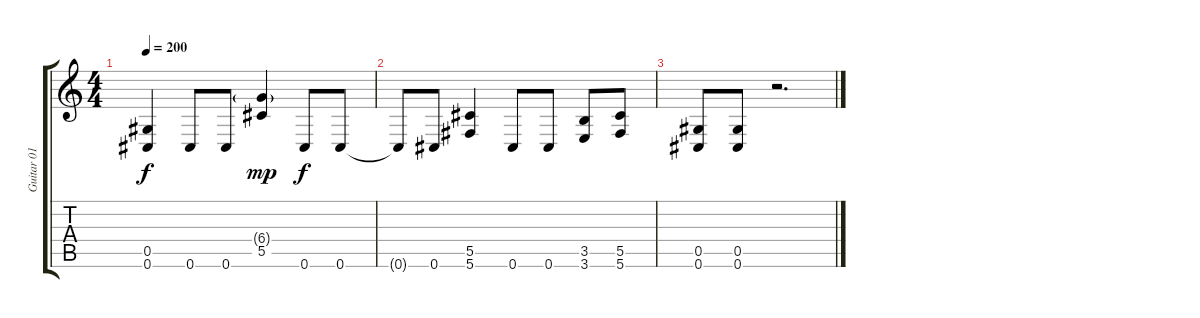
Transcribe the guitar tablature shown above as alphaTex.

\track ("Guitar 01" "Guitar 01") {instrument distortionguitar}
\staff {score tabs}
\tuning (Eb4 Bb3 Gb3 Db3 Ab2 Db2) {hide}
\ts (4 4)
\tempo 200
\clef g2
\ks c
(0.5 0.6).4{dy f} 0.6.8 0.6.8 (6.4{g} 5.5).4{dy mp} 0.6.8{dy f} 0.6.8 |
0.6{t}.8{txt ""} 0.6.8 (5.5 5.6).4 0.6.8 0.6.8 (3.5 3.6).8 (5.5 5.6).8 |
(0.5 0.6).8 (0.5 0.6).8 r.2{d}
